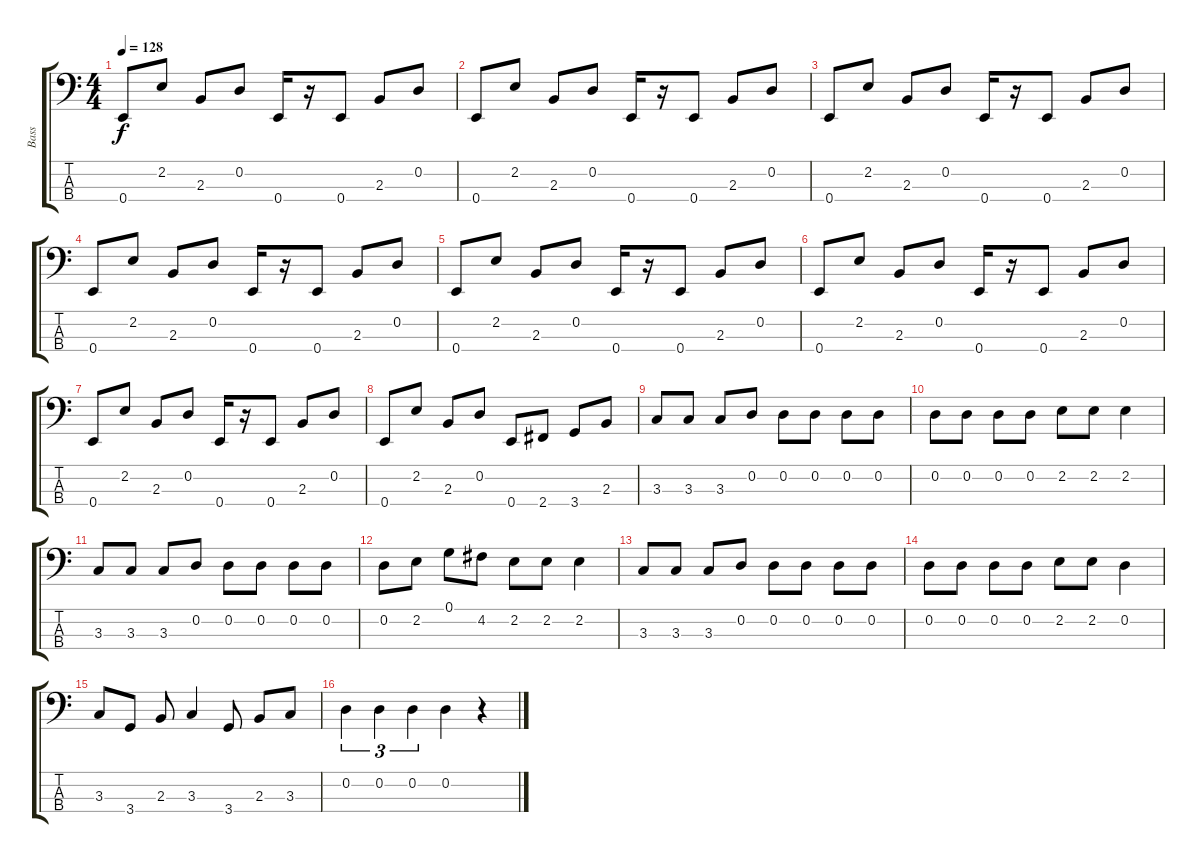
\track ("Bass" "Bass") {instrument electricbassfinger}
\staff {score tabs}
\tuning (G2 D2 A1 E1) {hide}
\ts (4 4)
\tempo 128
\clef f4
\ks c
0.4.8{dy f} 2.2.8 2.3.8 0.2.8 0.4.16 r.16 0.4.8 2.3.8 0.2.8 |
0.4.8 2.2.8 2.3.8 0.2.8 0.4.16 r.16 0.4.8 2.3.8 0.2.8 |
0.4.8 2.2.8 2.3.8 0.2.8 0.4.16 r.16 0.4.8 2.3.8 0.2.8 |
0.4.8 2.2.8 2.3.8 0.2.8 0.4.16 r.16 0.4.8 2.3.8 0.2.8 |
0.4.8 2.2.8 2.3.8 0.2.8 0.4.16 r.16 0.4.8 2.3.8 0.2.8 |
0.4.8 2.2.8 2.3.8 0.2.8 0.4.16 r.16 0.4.8 2.3.8 0.2.8 |
0.4.8 2.2.8 2.3.8 0.2.8 0.4.16 r.16 0.4.8 2.3.8 0.2.8 |
0.4.8 2.2.8 2.3.8 0.2.8 0.4.8 2.4.8 3.4.8 2.3.8 |
3.3.8 3.3.8 3.3.8 0.2.8 0.2.8 0.2.8 0.2.8 0.2.8 |
0.2.8 0.2.8 0.2.8 0.2.8 2.2.8 2.2.8 2.2.4 |
3.3.8 3.3.8 3.3.8 0.2.8 0.2.8 0.2.8 0.2.8 0.2.8 |
0.2.8 2.2.8 0.1.8 4.2.8 2.2.8 2.2.8 2.2.4 |
3.3.8 3.3.8 3.3.8 0.2.8 0.2.8 0.2.8 0.2.8 0.2.8 |
0.2.8 0.2.8 0.2.8 0.2.8 2.2.8 2.2.8 0.2.4 |
3.3.8 3.4.8 2.3.8 3.3.4 3.4.8 2.3.8 3.3.8 |
0.2.4{tu (3 2)} 0.2.4{tu (3 2)} 0.2.4{tu (3 2)} 0.2.4 r.4
